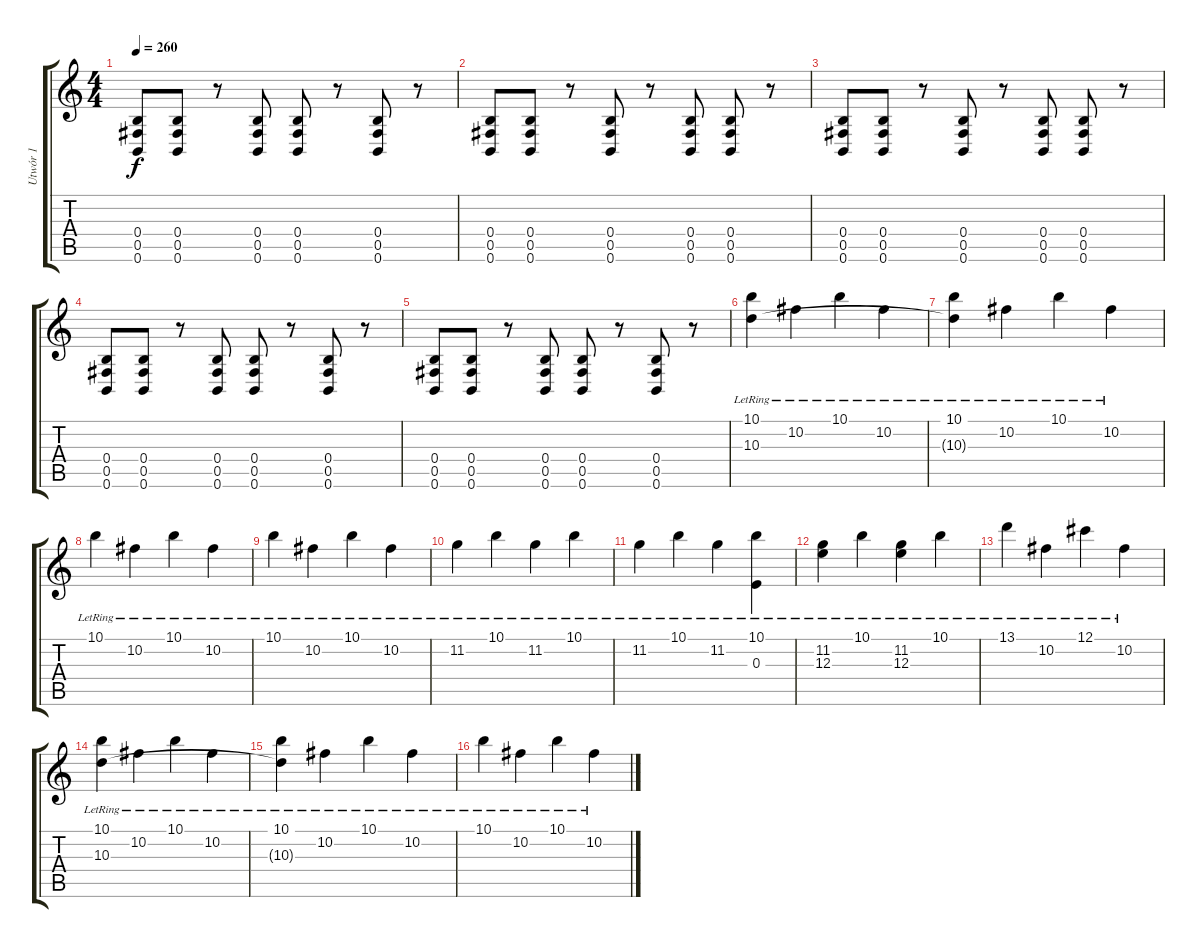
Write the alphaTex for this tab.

\track ("Utwór 1" "Utwór 1") {instrument distortionguitar}
\staff {score tabs}
\tuning (Db4 Ab3 E3 B2 Gb2 B1) {hide}
\ts (4 4)
\tempo 260
\clef g2
\ks c
(0.4 0.5 0.6).8{dy f} (0.4 0.5 0.6).8 r.8 (0.4 0.5 0.6).8 (0.4 0.5 0.6).8 r.8 (0.4 0.5 0.6).8 r.8 |
(0.4 0.5 0.6).8 (0.4 0.5 0.6).8 r.8 (0.4 0.5 0.6).8 r.8 (0.4 0.5 0.6).8 (0.4 0.5 0.6).8 r.8 |
(0.4 0.5 0.6).8 (0.4 0.5 0.6).8 r.8 (0.4 0.5 0.6).8 r.8 (0.4 0.5 0.6).8 (0.4 0.5 0.6).8 r.8 |
(0.4 0.5 0.6).8 (0.4 0.5 0.6).8 r.8 (0.4 0.5 0.6).8 (0.4 0.5 0.6).8 r.8 (0.4 0.5 0.6).8 r.8 |
(0.4 0.5 0.6).8 (0.4 0.5 0.6).8 r.8 (0.4 0.5 0.6).8 (0.4 0.5 0.6).8 r.8 (0.4 0.5 0.6).8 r.8 |
(10.1{lr} 10.3{lr}).4 10.2{lr}.4 10.1{lr}.4 10.2{lr}.4 |
(10.1{lr} 10.3{t}).4 10.2{lr}.4 10.1{lr}.4 10.2{lr}.4 |
10.1{lr}.4 10.2{lr}.4 10.1{lr}.4 10.2{lr}.4 |
10.1{lr}.4 10.2{lr}.4 10.1{lr}.4 10.2{lr}.4 |
11.2{lr}.4 10.1{lr}.4 11.2{lr}.4 10.1{lr}.4 |
11.2{lr}.4 10.1{lr}.4 11.2{lr}.4 (10.1{lr} 0.3).4 |
(11.2{lr} 12.3{lr}).4 10.1{lr}.4 (11.2{lr} 12.3{lr}).4 10.1{lr}.4 |
13.1{lr}.4 10.2{lr}.4 12.1{lr}.4 10.2{lr}.4 |
(10.1{lr} 10.3{lr}).4 10.2{lr}.4 10.1{lr}.4 10.2{lr}.4 |
(10.1{lr} 10.3{t}).4 10.2{lr}.4 10.1{lr}.4 10.2{lr}.4 |
10.1{lr}.4 10.2{lr}.4 10.1{lr}.4 10.2{lr}.4
